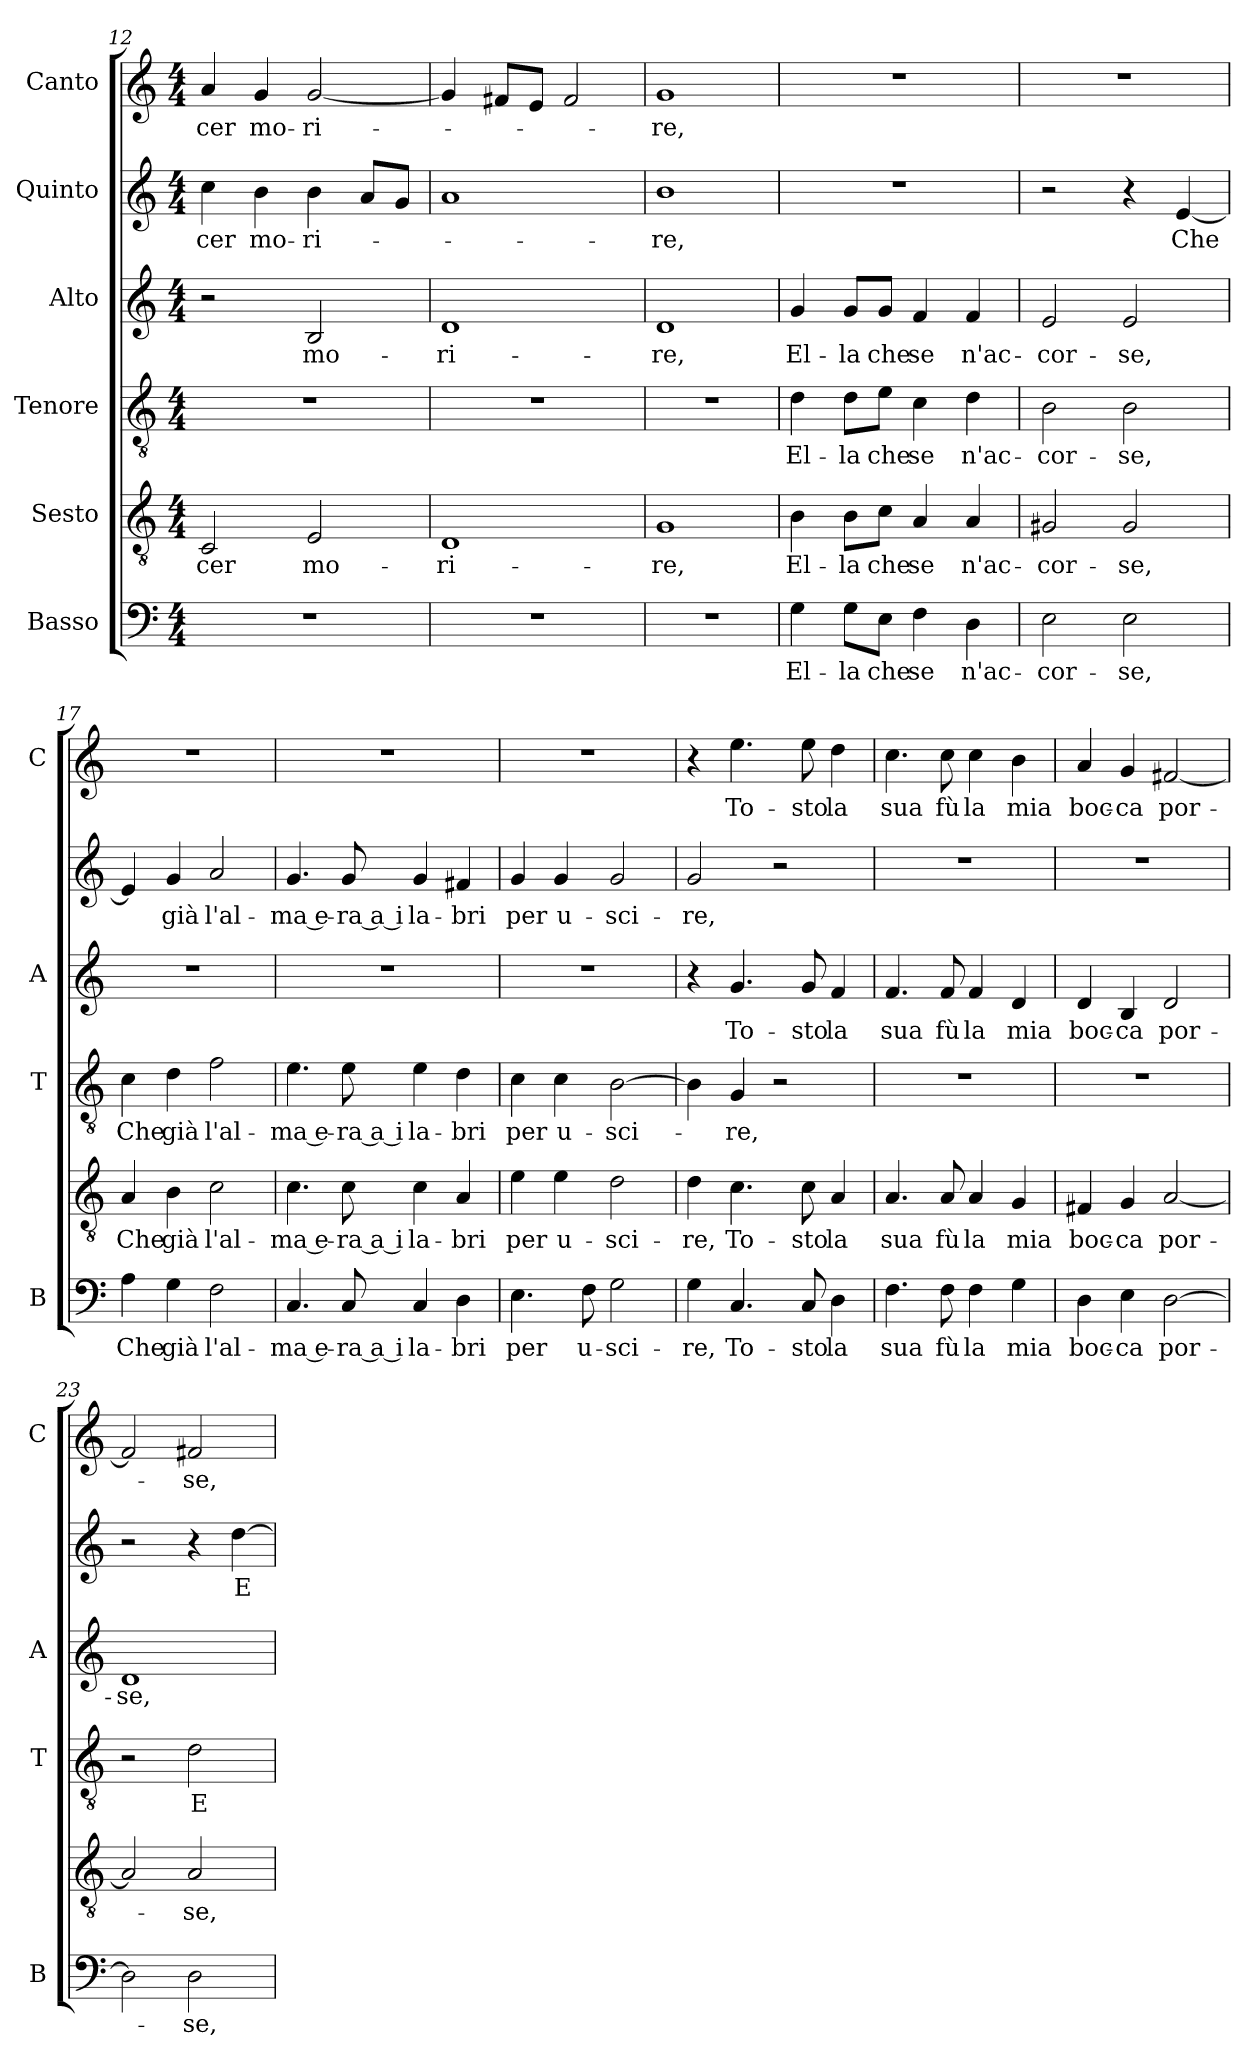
**kern	**text	**kern	**text	**kern	**text	**kern	**text	**kern	**text	**kern	**text
*part6	*part6	*part5	*part5	*part4	*part4	*part3	*part3	*part2	*part2	*part1	*part1
*staff6	*staff6	*staff5	*staff5	*staff4	*staff4	*staff3	*staff3	*staff2	*staff2	*staff1	*staff1
*I"Basso	*	*I"Sesto	*	*I"Tenore	*	*I"Alto	*	*I"Quinto	*	*I"Canto	*
*I'B	*	*	*	*I'T	*	*I'A	*	*	*	*I'C	*
*clefF4	*	*clefGv2	*	*clefGv2	*	*clefG2	*	*clefG2	*	*clefG2	*
*k[]	*	*k[]	*	*k[]	*	*k[]	*	*k[]	*	*k[]	*
*C:	*	*C:	*	*C:	*	*C:	*	*C:	*	*C:	*
*M4/4	*	*M4/4	*	*M4/4	*	*M4/4	*	*M4/4	*	*M4/4	*
=12	=12	=12	=12	=12	=12	=12	=12	=12	=12	=12	=12
!	!	!	!LO:LY:b	!	!	!	!	!	!LO:LY:b	!	!LO:LY:b
1r	.	2C/	-cer	1r	.	2r	.	4cc\	-cer	4a/	-cer
!	!	!	!	!	!	!	!	!	!LO:LY:b	!	!LO:LY:b
.	.	.	.	.	.	.	.	4b\	mo-	4g/	mo-
!	!	!	!LO:LY:b	!	!	!	!LO:LY:b	!	!LO:LY:b	!	!LO:LY:b
.	.	2E/	mo-	.	.	2B/	mo-	4b\	-ri-	[2g/	-ri-
.	.	.	.	.	.	.	.	8a/L	.	.	.
.	.	.	.	.	.	.	.	8g/J	.	.	.
=13	=13	=13	=13	=13	=13	=13	=13	=13	=13	=13	=13
!	!	!	!LO:LY:b	!	!	!	!LO:LY:b	!	!	!	!
1r	.	1D	-ri-	1r	.	1d	-ri-	1a	.	4g/]	.
.	.	.	.	.	.	.	.	.	.	8f#X/L	.
.	.	.	.	.	.	.	.	.	.	8e/J	.
.	.	.	.	.	.	.	.	.	.	2f#/	.
=14	=14	=14	=14	=14	=14	=14	=14	=14	=14	=14	=14
!	!	!	!LO:LY:b	!	!	!	!LO:LY:b	!	!LO:LY:b	!	!LO:LY:b
1r	.	1G	-re,	1r	.	1d	-re,	1b	-re,	1g	-re,
=15	=15	=15	=15	=15	=15	=15	=15	=15	=15	=15	=15
!	!LO:LY:b	!	!LO:LY:b	!	!LO:LY:b	!	!LO:LY:b	!	!	!	!
4G\	El-	4B\	El-	4d\	El-	4g/	El-	1r	.	1r	.
!	!LO:LY:b	!	!LO:LY:b	!	!LO:LY:b	!	!LO:LY:b	!	!	!	!
8G\L	-la	8B\L	-la	8d\L	-la	8g/L	-la	.	.	.	.
!	!LO:LY:b	!	!LO:LY:b	!	!LO:LY:b	!	!LO:LY:b	!	!	!	!
8E\J	che	8c\J	che	8e\J	che	8g/J	che	.	.	.	.
!	!LO:LY:b	!	!LO:LY:b	!	!LO:LY:b	!	!LO:LY:b	!	!	!	!
4F\	se	4A/	se	4c\	se	4f/	se	.	.	.	.
!	!LO:LY:b	!	!LO:LY:b	!	!LO:LY:b	!	!LO:LY:b	!	!	!	!
4D\	n'ac-	4A/	n'ac-	4d\	n'ac-	4f/	n'ac-	.	.	.	.
=16	=16	=16	=16	=16	=16	=16	=16	=16	=16	=16	=16
!	!LO:LY:b	!	!LO:LY:b	!	!LO:LY:b	!	!LO:LY:b	!	!	!	!
2E\	-cor-	2G#X/	-cor-	2B\	-cor-	2e/	-cor-	2r	.	1r	.
!	!LO:LY:b	!	!LO:LY:b	!	!LO:LY:b	!	!LO:LY:b	!	!	!	!
2E\	-se,	2G#/	-se,	2B\	-se,	2e/	-se,	4r	.	.	.
!	!	!	!	!	!	!	!	!	!LO:LY:b	!	!
.	.	.	.	.	.	.	.	[4e/	Che	.	.
=17	=17	=17	=17	=17	=17	=17	=17	=17	=17	=17	=17
!	!LO:LY:b	!	!LO:LY:b	!	!LO:LY:b	!	!	!	!	!	!
4A\	Che	4A/	Che	4c\	Che	1r	.	4e/]	.	1r	.
!	!LO:LY:b	!	!LO:LY:b	!	!LO:LY:b	!	!	!	!LO:LY:b	!	!
4G\	già	4B\	già	4d\	già	.	.	4g/	già	.	.
!	!LO:LY:b	!	!LO:LY:b	!	!LO:LY:b	!	!	!	!LO:LY:b	!	!
2F\	l'al-	2c\	l'al-	2f\	l'al-	.	.	2a/	l'al-	.	.
!!LO:PB:g=z
=18	=18	=18	=18	=18	=18	=18	=18	=18	=18	=18	=18
!	!LO:LY:b	!	!LO:LY:b	!	!LO:LY:b	!	!	!	!LO:LY:b	!	!
4.C/	-ma e-	4.c\	-ma e-	4.e\	-ma e-	1r	.	4.g/	-ma e-	1r	.
!	!LO:LY:b	!	!LO:LY:b	!	!LO:LY:b	!	!	!	!LO:LY:b	!	!
8C/	-ra a i	8c\	-ra a i	8e\	-ra a i	.	.	8g/	-ra a i	.	.
!	!LO:LY:b	!	!LO:LY:b	!	!LO:LY:b	!	!	!	!LO:LY:b	!	!
4C/	la-	4c\	la-	4e\	la-	.	.	4g/	la-	.	.
!	!LO:LY:b	!	!LO:LY:b	!	!LO:LY:b	!	!	!	!LO:LY:b	!	!
4D\	-bri	4A/	-bri	4d\	-bri	.	.	4f#X/	-bri	.	.
=19	=19	=19	=19	=19	=19	=19	=19	=19	=19	=19	=19
!	!LO:LY:b	!	!LO:LY:b	!	!LO:LY:b	!	!	!	!LO:LY:b	!	!
4.E\	per	4e\	per	4c\	per	1r	.	4g/	per	1r	.
!	!	!	!LO:LY:b	!	!LO:LY:b	!	!	!	!LO:LY:b	!	!
.	.	4e\	u-	4c\	u-	.	.	4g/	u-	.	.
!	!LO:LY:b	!	!	!	!	!	!	!	!	!	!
8F\	u-	.	.	.	.	.	.	.	.	.	.
!	!LO:LY:b	!	!LO:LY:b	!	!LO:LY:b	!	!	!	!LO:LY:b	!	!
2G\	-sci-	2d\	-sci-	[2B\	-sci-	.	.	2g/	-sci-	.	.
=20	=20	=20	=20	=20	=20	=20	=20	=20	=20	=20	=20
!	!LO:LY:b	!	!LO:LY:b	!	!	!	!	!	!LO:LY:b	!	!
4G\	-re,	4d\	-re,	4B\]	.	4r	.	2g/	-re,	4r	.
!	!LO:LY:b	!	!LO:LY:b	!	!LO:LY:b	!	!LO:LY:b	!	!	!	!LO:LY:b
4.C/	To-	4.c\	To-	4G/	-re,	4.g/	To-	.	.	4.ee\	To-
.	.	.	.	2r	.	.	.	2r	.	.	.
!	!LO:LY:b	!	!LO:LY:b	!	!	!	!LO:LY:b	!	!	!	!LO:LY:b
8C/	-sto	8c\	-sto	.	.	8g/	-sto	.	.	8ee\	-sto
!	!LO:LY:b	!	!LO:LY:b	!	!	!	!LO:LY:b	!	!	!	!LO:LY:b
4D\	la	4A/	la	.	.	4f/	la	.	.	4dd\	la
=21	=21	=21	=21	=21	=21	=21	=21	=21	=21	=21	=21
!	!LO:LY:b	!	!LO:LY:b	!	!	!	!LO:LY:b	!	!	!	!LO:LY:b
4.F\	sua	4.A/	sua	1r	.	4.f/	sua	1r	.	4.cc\	sua
!	!LO:LY:b	!	!LO:LY:b	!	!	!	!LO:LY:b	!	!	!	!LO:LY:b
8F\	fù	8A/	fù	.	.	8f/	fù	.	.	8cc\	fù
!	!LO:LY:b	!	!LO:LY:b	!	!	!	!LO:LY:b	!	!	!	!LO:LY:b
4F\	la	4A/	la	.	.	4f/	la	.	.	4cc\	la
!	!LO:LY:b	!	!LO:LY:b	!	!	!	!LO:LY:b	!	!	!	!LO:LY:b
4G\	mia	4G/	mia	.	.	4d/	mia	.	.	4b\	mia
=22	=22	=22	=22	=22	=22	=22	=22	=22	=22	=22	=22
!	!LO:LY:b	!	!LO:LY:b	!	!	!	!LO:LY:b	!	!	!	!LO:LY:b
4D\	boc-	4F#X/	boc-	1r	.	4d/	boc-	1r	.	4a/	boc-
!	!LO:LY:b	!	!LO:LY:b	!	!	!	!LO:LY:b	!	!	!	!LO:LY:b
4E\	-ca	4G/	-ca	.	.	4B/	-ca	.	.	4g/	-ca
!	!LO:LY:b	!	!LO:LY:b	!	!	!	!LO:LY:b	!	!	!	!LO:LY:b
[2D\	por-	[2A/	por-	.	.	2d/	por-	.	.	[2f#X/	por-
=23	=23	=23	=23	=23	=23	=23	=23	=23	=23	=23	=23
!	!	!	!	!	!	!	!LO:LY:b	!	!	!	!
2D\]	.	2A/]	.	2r	.	1d	-se,	2r	.	2f#/]	.
!	!LO:LY:b	!	!LO:LY:b	!	!LO:LY:b	!	!	!	!	!	!LO:LY:b
2D\	-se,	2A/	-se,	2d\	E	.	.	4r	.	2f#X/	-se,
!	!	!	!	!	!	!	!	!	!LO:LY:b	!	!
.	.	.	.	.	.	.	.	[4dd\	E	.	.
=	=	=	=	=	=	=	=	=	=	=	=
*-	*-	*-	*-	*-	*-	*-	*-	*-	*-	*-	*-
